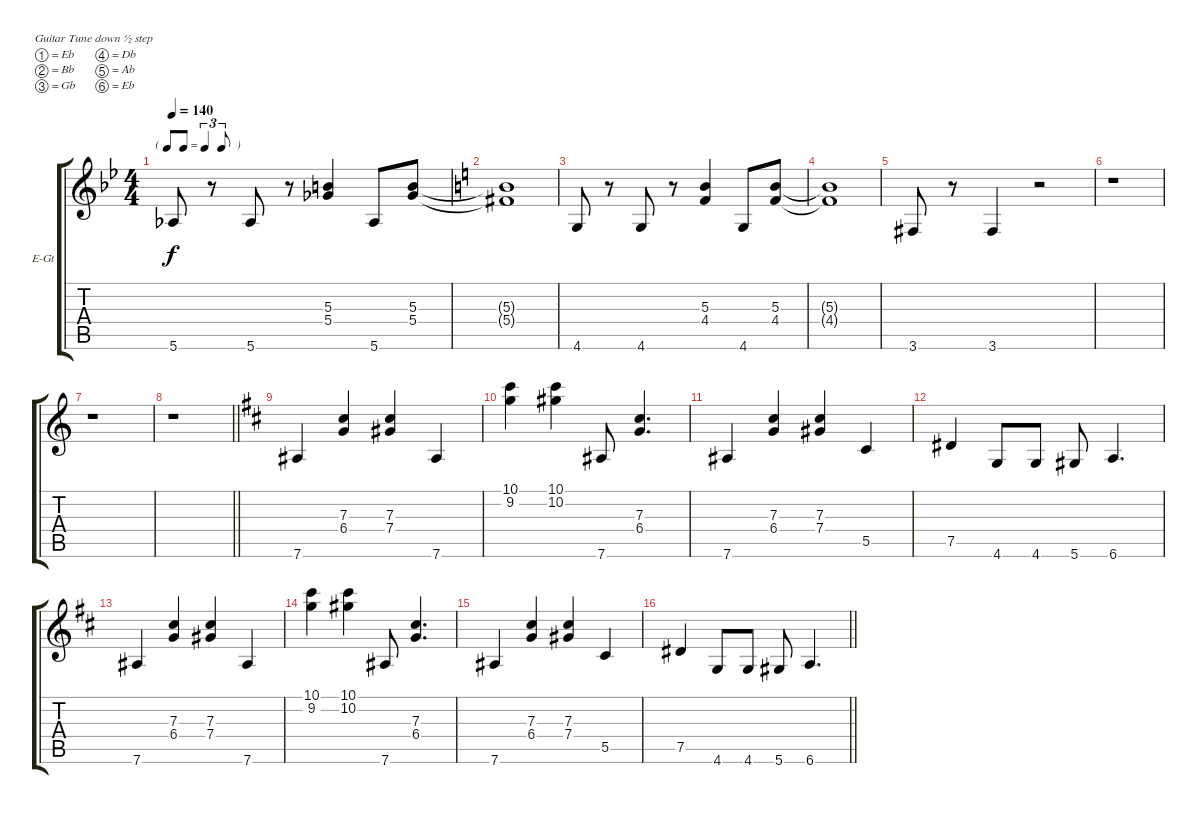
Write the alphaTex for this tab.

\bracketExtendMode groupsimilarinstruments
\firstSystemTrackNameOrientation horizontal
\otherSystemsTrackNameOrientation horizontal
\track ("Electric Clean" "E-Gt") {instrument electricguitarclean}
\staff {score tabs}
\tuning (Eb4 Bb3 Gb3 Db3 Ab2 Eb2)
\ts (4 4)
\tf triplet8th
\section ("" " ")
\tempo 140
\clef g2
\ks bb
5.6.8{dy f} r.8 5.6.8 r.8 (5.3 5.4).4 5.6.8 (5.3 5.4).8 |
\ks c
(5.3{t} 5.4{t}).1 |
4.6.8 r.8 4.6.8 r.8 (5.3 4.4).4 4.6.8 (5.3 4.4).8 |
(5.3{t} 4.4{t}).1 |
3.6.8 r.8 3.6.4 r.2 |
r.1 |
r.1 |
\barLineRight lightlight
r.1 |
\section ("" " ")
\ks d
7.6.4 (7.3 6.4).4 (7.3 7.4).4 7.6.4 |
(10.1 9.2).4 (10.1 10.2).4 7.6.8 (7.3 6.4).4{d} |
7.6.4 (7.3 6.4).4 (7.3 7.4).4 5.5.4 |
7.5.4 4.6.8 4.6.8 5.6.8 6.6.4{d} |
7.6.4 (7.3 6.4).4 (7.3 7.4).4 7.6.4 |
(10.1 9.2).4 (10.1 10.2).4 7.6.8 (7.3 6.4).4{d} |
7.6.4 (7.3 6.4).4 (7.3 7.4).4 5.5.4 |
\barLineRight lightlight
7.5.4 4.6.8 4.6.8 5.6.8 6.6.4{d}
